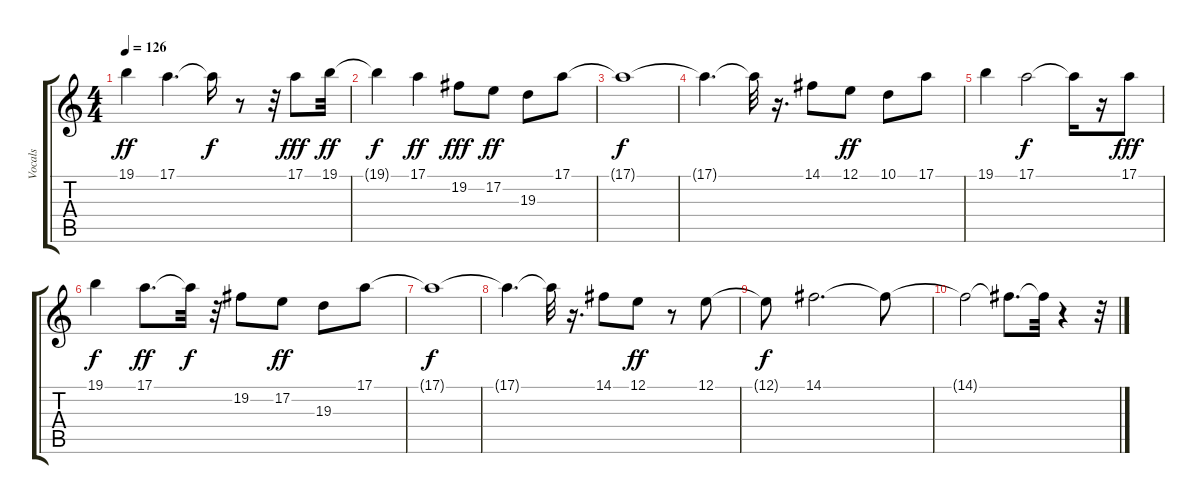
\track ("Vocals" "Vocals") {instrument flute}
\staff {score tabs}
\tuning (E4 B3 G3 D3 A2 E2) {hide}
\ts (4 4)
\tempo 126
\clef g2
\ks c
19.1.4{dy ff} 17.1.4{d} 17.1{t}.16{dy f} r.8 r.32 17.1.8{dy fff} 19.1.32{dy ff} |
19.1{t}.4{dy f} 17.1.4{dy ff} 19.2.8{dy fff} 17.2.8{dy ff} 19.3.8 17.1.8 |
17.1{t}.1{dy f} |
17.1{t}.4{d} 17.1{t}.32 r.16{d} 14.1.8 12.1.8{dy ff} 10.1.8 17.1.8 |
19.1.4 17.1.2{dy f} 17.1{t}.16 r.16 17.1.8{dy fff} |
19.1.4{dy f} 17.1.8{d dy ff} 17.1{t}.32{dy f} r.32 19.2.8 17.2.8{dy ff} 19.3.8 17.1.8 |
17.1{t}.1{dy f} |
17.1{t}.4{d} 17.1{t}.32 r.16{d} 14.1.8 12.1.8{dy ff} r.8 12.1.8 |
12.1{t}.8{dy f} 14.1.2{d} 14.1{t}.8 |
14.1{t}.2 14.1{t}.8{d} 14.1{t}.32 r.4 r.32
